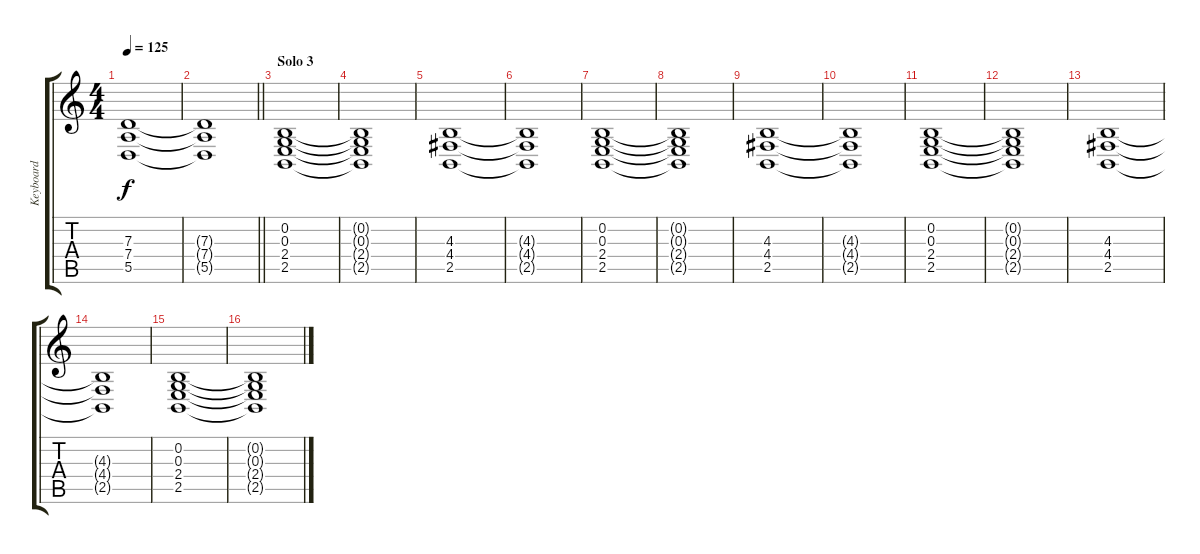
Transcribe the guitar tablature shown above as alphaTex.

\track ("Keyboard" "Keyboard") {instrument synthstrings1}
\staff {score tabs}
\tuning (E4 B3 G3 D3 A2 E2) {hide}
\ts (4 4)
\tempo 125
\clef g2
\ks c
(7.3 7.4 5.5).1{dy f} |
\barLineRight lightlight
(7.3{t} 7.4{t} 5.5{t}).1 |
\section ("" "Solo 3")
(0.2 0.3 2.4 2.5).1 |
(0.2{t} 0.3{t} 2.4{t} 2.5{t}).1 |
(4.3 4.4 2.5).1 |
(4.3{t} 4.4{t} 2.5{t}).1 |
(0.2 0.3 2.4 2.5).1 |
(0.2{t} 0.3{t} 2.4{t} 2.5{t}).1 |
(4.3 4.4 2.5).1 |
(4.3{t} 4.4{t} 2.5{t}).1 |
(0.2 0.3 2.4 2.5).1 |
(0.2{t} 0.3{t} 2.4{t} 2.5{t}).1 |
(4.3 4.4 2.5).1 |
(4.3{t} 4.4{t} 2.5{t}).1 |
(0.2 0.3 2.4 2.5).1 |
(0.2{t} 0.3{t} 2.4{t} 2.5{t}).1
